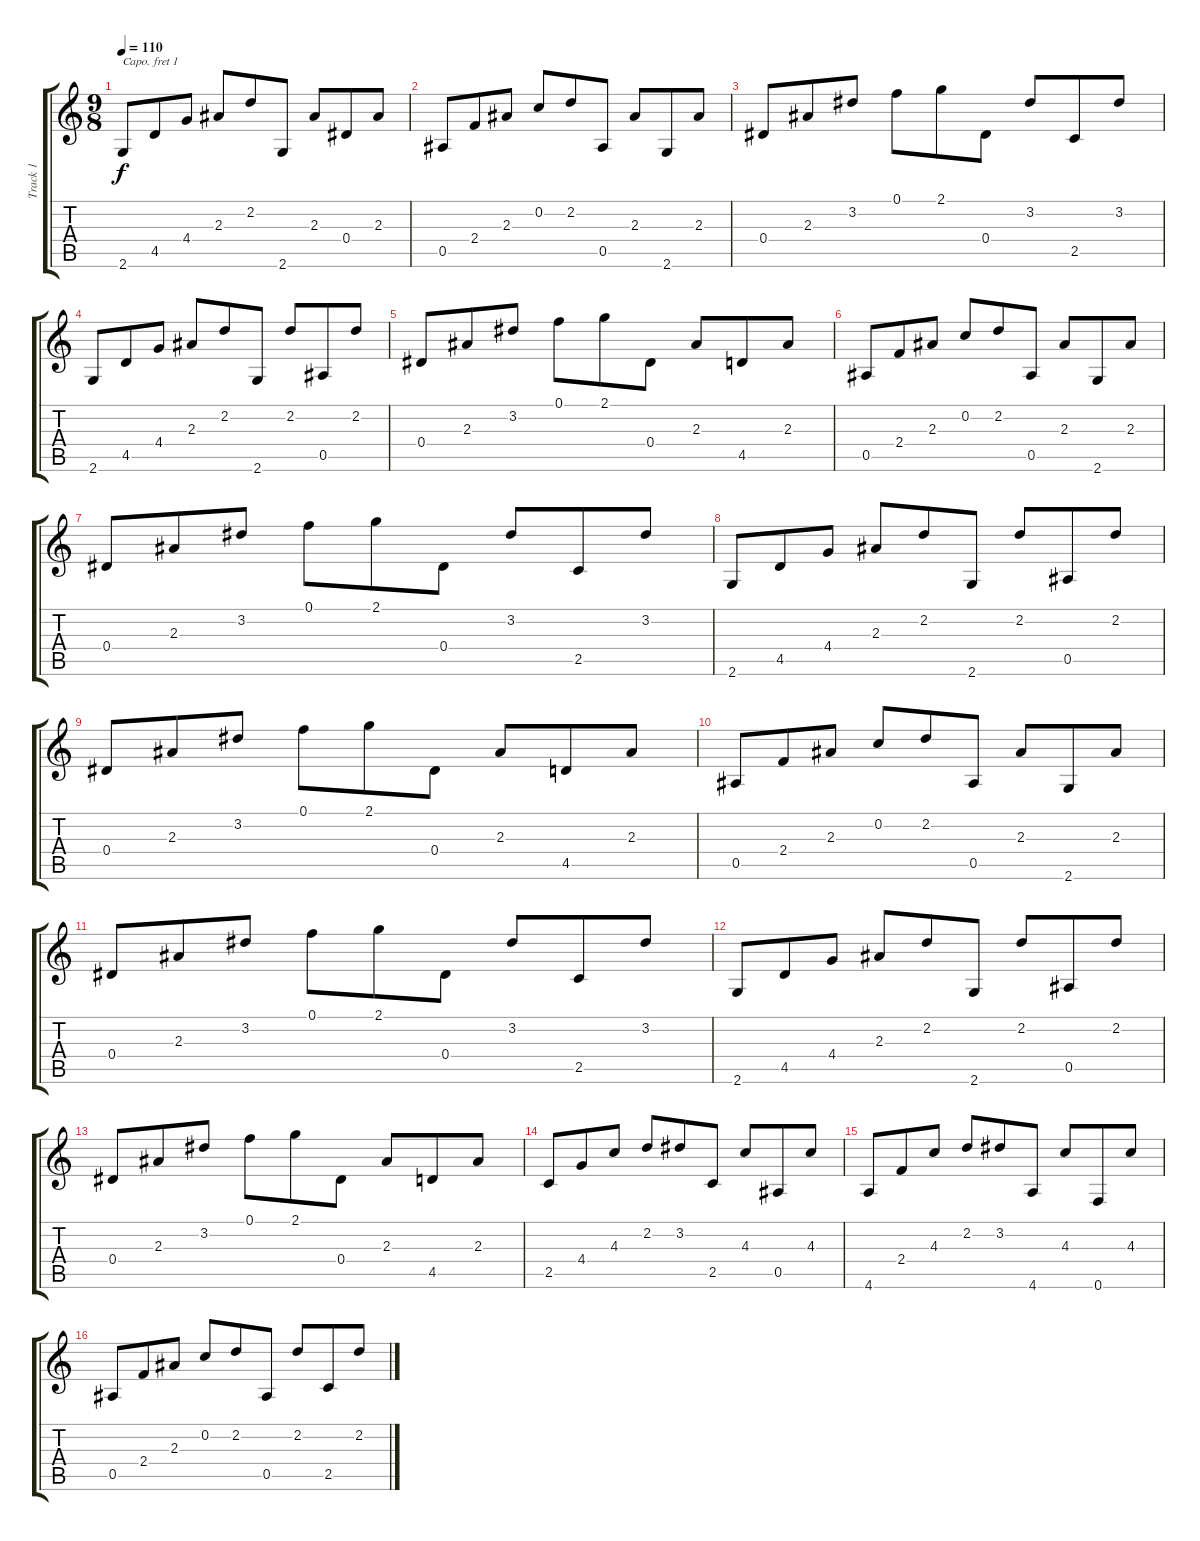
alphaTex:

\track ("Track 1" "Track 1") {instrument distortionguitar}
\staff {score tabs}
\capo 1
\tuning (E4 B3 G3 D3 A2 E2) {hide}
\ts (9 8)
\tempo 110
\clef g2
\ks c
2.6.8{dy f} 4.5.8 4.4.8 2.3.8 2.2.8 2.6.8 2.3.8 0.4.8 2.3.8 |
0.5.8 2.4.8 2.3.8 0.2.8 2.2.8 0.5.8 2.3.8 2.6.8 2.3.8 |
0.4.8 2.3.8 3.2.8 0.1.8 2.1.8 0.4.8 3.2.8 2.5.8 3.2.8 |
2.6.8 4.5.8 4.4.8 2.3.8 2.2.8 2.6.8 2.2.8 0.5.8 2.2.8 |
0.4.8 2.3.8 3.2.8 0.1.8 2.1.8 0.4.8 2.3.8 4.5.8 2.3.8 |
0.5.8 2.4.8 2.3.8 0.2.8 2.2.8 0.5.8 2.3.8 2.6.8 2.3.8 |
0.4.8 2.3.8 3.2.8 0.1.8 2.1.8 0.4.8 3.2.8 2.5.8 3.2.8 |
2.6.8 4.5.8 4.4.8 2.3.8 2.2.8 2.6.8 2.2.8 0.5.8 2.2.8 |
0.4.8 2.3.8 3.2.8 0.1.8 2.1.8 0.4.8 2.3.8 4.5.8 2.3.8 |
0.5.8 2.4.8 2.3.8 0.2.8 2.2.8 0.5.8 2.3.8 2.6.8 2.3.8 |
0.4.8 2.3.8 3.2.8 0.1.8 2.1.8 0.4.8 3.2.8 2.5.8 3.2.8 |
2.6.8 4.5.8 4.4.8 2.3.8 2.2.8 2.6.8 2.2.8 0.5.8 2.2.8 |
0.4.8 2.3.8 3.2.8 0.1.8 2.1.8 0.4.8 2.3.8 4.5.8 2.3.8 |
2.5.8 4.4.8 4.3.8 2.2.8 3.2.8 2.5.8 4.3.8 0.5.8 4.3.8 |
4.6.8 2.4.8 4.3.8 2.2.8 3.2.8 4.6.8 4.3.8 0.6.8 4.3.8 |
0.5.8 2.4.8 2.3.8 0.2.8 2.2.8 0.5.8 2.2.8 2.5.8 2.2.8
